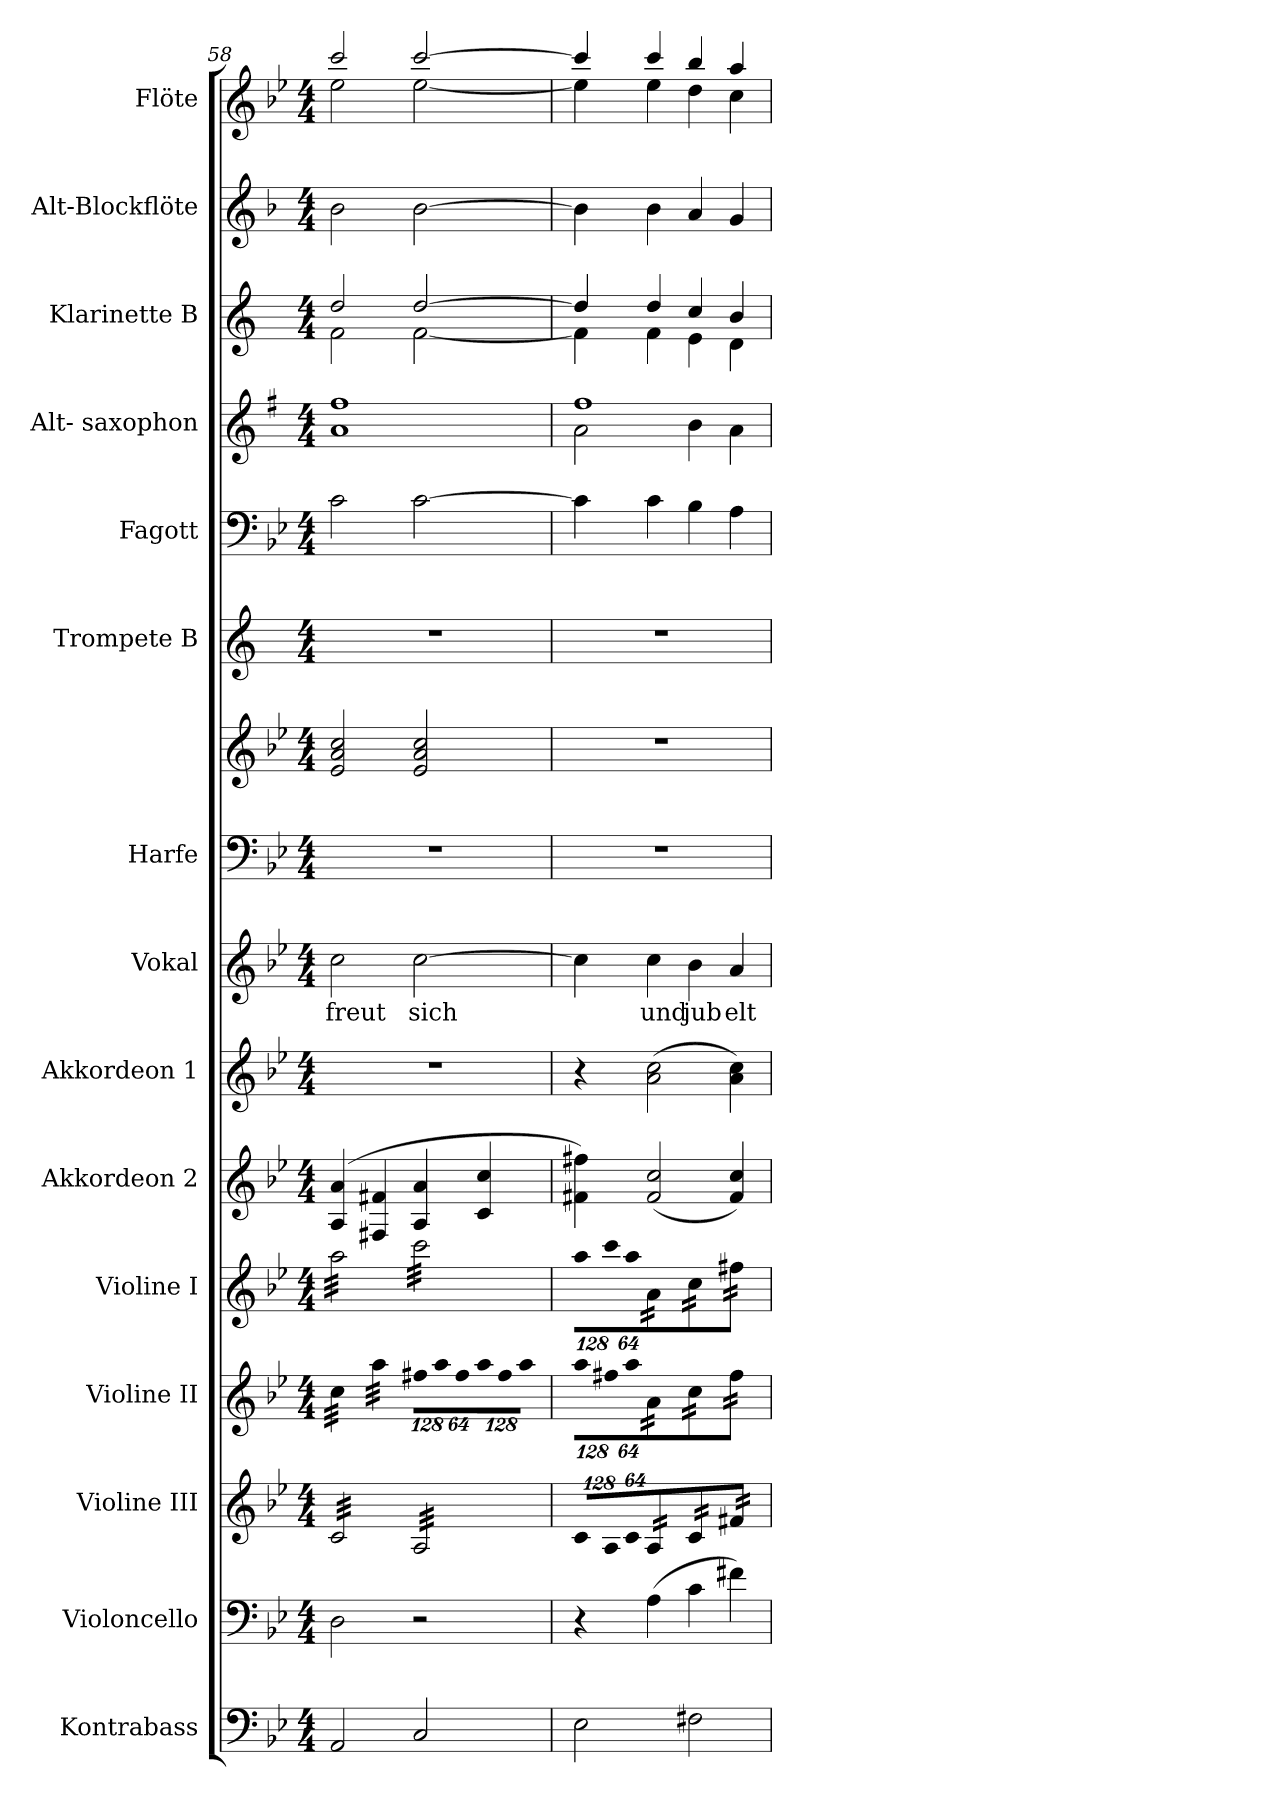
**kern	**kern	**kern	**kern	**kern	**kern	**kern	**kern	**text	**kern	**kern	**kern	**kern	**kern	**kern	**kern	**kern
*part15	*part14	*part13	*part12	*part11	*part10	*part9	*part8	*part8	*part7	*part7	*part6	*part5	*part4	*part3	*part2	*part1
*staff16	*staff15	*staff14	*staff13	*staff12	*staff11	*staff10	*staff9	*staff9	*staff8	*staff7	*staff6	*staff5	*staff4	*staff3	*staff2	*staff1
*I"Kontrabass	*I"Violoncello	*I"Violine III	*I"Violine II	*I"Violine I	*I"Akkordeon 2	*I"Akkordeon 1	*I"Vokal	*	*I"Harfe	*	*I"Trompete B	*I"Fagott	*I"Alt- saxophon	*I"Klarinette B	*I"Alt-Blockflöte	*I"Flöte
*I'Kb.	*I'Vc.	*I'Vln. III	*I'Vln. II	*I'Vln. I	*I'Akk.	*I'Akk.	*I'Vokal	*	*I'Hf.	*	*I'Tpt.	*I'Fgt.	*I'ASax.	*I'Kl.	*	*I'Fl.
!!LO:PB:g=z
*clefF4	*clefF4	*clefG2	*clefG2	*clefG2	*clefG2	*clefG2	*clefG2	*	*clefF4	*clefG2	*clefG2	*clefF4	*clefG2	*clefG2	*clefG2	*clefG2
*ITrd7c12	*	*	*	*	*	*	*	*	*	*	*ITrd1c2	*	*ITrd5c9	*ITrd1c2	*ITrd-3c-5	*
*k[b-e-]	*k[b-e-]	*k[b-e-]	*k[b-e-]	*k[b-e-]	*k[b-e-]	*k[b-e-]	*k[b-e-]	*	*k[b-e-]	*k[b-e-]	*k[b-e-]	*k[b-e-]	*k[b-e-]	*k[b-e-]	*k[b-e-]	*k[b-e-]
*g:	*g:	*g:	*g:	*g:	*g:	*g:	*g:	*	*g:	*g:	*g:	*g:	*g:	*g:	*g:	*g:
*M4/4	*M4/4	*M4/4	*M4/4	*M4/4	*M4/4	*M4/4	*M4/4	*	*M4/4	*M4/4	*M4/4	*M4/4	*M4/4	*M4/4	*M4/4	*M4/4
=58	=58	=58	=58	=58	=58	=58	=58	=58	=58	=58	=58	=58	=58	=58	=58	=58
!	!	!	!	!	!	!	!	!LO:LY:b:color=#000000	!	!	!	!	!	!	!	!
*	*	*	*	*	*	*	*	*	*	*^	*	*	*	*^	*	*^
*	*	*tremolo	*	*	*	*	*	*	*	*	*	*	*	*	*	*	*	*	*
*	*	*	*tremolo	*	*	*	*	*	*	*	*	*	*	*	*	*	*	*	*
*	*	*	*	*tremolo	*	*	*	*	*	*	*	*	*	*	*	*	*	*	*
2AAAi/	2Di\	(32ci/LLL	32cci\LLL	(32aai\LLL	(4Ai/ 4ai	1r	2cci\	freut	1r	2e-i/ 2ai 2cci	2ryy	1r	2ci\	1ci 1ai	2cci/	2e-i\	2ee-i\	2ccci/	2ee-i\
.	.	(32ci/	32cci\	(32aai\	.	.	.	.	.	.	.	.	.	.	.	.	.	.	.
.	.	(32ci/	32cci\	(32aai\	.	.	.	.	.	.	.	.	.	.	.	.	.	.	.
.	.	(32ci/	32cci\	(32aai\	.	.	.	.	.	.	.	.	.	.	.	.	.	.	.
.	.	(32ci/	32cci\	(32aai\	.	.	.	.	.	.	.	.	.	.	.	.	.	.	.
.	.	(32ci/	32cci\	(32aai\	.	.	.	.	.	.	.	.	.	.	.	.	.	.	.
.	.	(32ci/	32cci\	(32aai\	.	.	.	.	.	.	.	.	.	.	.	.	.	.	.
.	.	(32ci/	32cci\JJJ	(32aai\	.	.	.	.	.	.	.	.	.	.	.	.	.	.	.
.	.	(32ci/	32aai\LLL	(32aai\	4F#Xi/ 4f#Xi	.	.	.	.	.	.	.	.	.	.	.	.	.	.
.	.	(32ci/	32aai\	(32aai\	.	.	.	.	.	.	.	.	.	.	.	.	.	.	.
.	.	(32ci/	32aai\	(32aai\	.	.	.	.	.	.	.	.	.	.	.	.	.	.	.
.	.	(32ci/	32aai\	(32aai\	.	.	.	.	.	.	.	.	.	.	.	.	.	.	.
.	.	(32ci/	32aai\	(32aai\	.	.	.	.	.	.	.	.	.	.	.	.	.	.	.
.	.	(32ci/	32aai\	(32aai\	.	.	.	.	.	.	.	.	.	.	.	.	.	.	.
.	.	(32ci/	32aai\	(32aai\	.	.	.	.	.	.	.	.	.	.	.	.	.	.	.
.	.	(32ci/JJJ	32aai\JJJ	(32aai\JJJ	.	.	.	.	.	.	.	.	.	.	.	.	.	.	.
*	*	*	*Xtremolo	*	*	*	*	*	*	*	*	*	*	*	*	*	*	*	*
*	*	*	*Xbrackettup	*	*	*	*	*	*	*	*	*	*	*	*	*	*	*	*
!	!	!	!LO:N:vis=8	!	!	!	!	!	!	!	!	!	!	!	!	!	!	!	!
!	!	!	!	!	!	!	!	!LO:LY:b:color=#000000	!	!	!	!	!	!	!	!	!	!	!
2CCi/	2r	32Ai/)LLL	1024%85ff#Xi\L	32ccci\)LLL	4Ai/ 4ai	.	[>2cci\	sich	.	2e-i/ 2ai 2cci	2ryy	.	[>2ci\	.	[>2cci/	[<2e-i\	[>2ee-i\	[>2ccci/	[<2ee-i\
.	.	32Ai/)	.	32ccci\)	.	.	.	.	.	.	.	.	.	.	.	.	.	.	.
.	.	32Ai/)	.	32ccci\)	.	.	.	.	.	.	.	.	.	.	.	.	.	.	.
!	!	!	!LO:N:vis=8	!	!	!	!	!	!	!	!	!	!	!	!	!	!	!	!
.	.	.	1024%85aai\	.	.	.	.	.	.	.	.	.	.	.	.	.	.	.	.
.	.	32Ai/)	.	32ccci\)	.	.	.	.	.	.	.	.	.	.	.	.	.	.	.
.	.	32Ai/)	.	32ccci\)	.	.	.	.	.	.	.	.	.	.	.	.	.	.	.
.	.	32Ai/)	.	32ccci\)	.	.	.	.	.	.	.	.	.	.	.	.	.	.	.
!	!	!	!LO:N:vis=8	!	!	!	!	!	!	!	!	!	!	!	!	!	!	!	!
.	.	.	512%43ff#i\J	.	.	.	.	.	.	.	.	.	.	.	.	.	.	.	.
.	.	32Ai/)	.	32ccci\)	.	.	.	.	.	.	.	.	.	.	.	.	.	.	.
.	.	32Ai/)	.	32ccci\)	.	.	.	.	.	.	.	.	.	.	.	.	.	.	.
!	!	!	!LO:N:vis=8	!	!	!	!	!	!	!	!	!	!	!	!	!	!	!	!
.	.	32Ai/)	1024%85aai\L	32ccci\)	4ci/ 4cci	.	.	.	.	.	.	.	.	.	.	.	.	.	.
.	.	32Ai/)	.	32ccci\)	.	.	.	.	.	.	.	.	.	.	.	.	.	.	.
.	.	32Ai/)	.	32ccci\)	.	.	.	.	.	.	.	.	.	.	.	.	.	.	.
!	!	!	!LO:N:vis=8	!	!	!	!	!	!	!	!	!	!	!	!	!	!	!	!
.	.	.	1024%85ff#i\	.	.	.	.	.	.	.	.	.	.	.	.	.	.	.	.
.	.	32Ai/)	.	32ccci\)	.	.	.	.	.	.	.	.	.	.	.	.	.	.	.
.	.	32Ai/)	.	32ccci\)	.	.	.	.	.	.	.	.	.	.	.	.	.	.	.
.	.	32Ai/)	.	32ccci\)	.	.	.	.	.	.	.	.	.	.	.	.	.	.	.
!	!	!	!LO:N:vis=8	!	!	!	!	!	!	!	!	!	!	!	!	!	!	!	!
.	.	.	512%43aai\J	.	.	.	.	.	.	.	.	.	.	.	.	.	.	.	.
.	.	32Ai/)	.	32ccci\)	.	.	.	.	.	.	.	.	.	.	.	.	.	.	.
.	.	32Ai/)JJJ	.	32ccci\)JJJ	.	.	.	.	.	.	.	.	.	.	.	.	.	.	.
*	*	*	*	*Xtremolo	*	*	*	*	*	*	*	*	*	*	*	*	*	*	*
*	*	*Xtremolo	*	*	*	*	*	*	*	*	*	*	*	*	*	*	*	*	*
*	*	*	*	*	*	*	*	*	*	*v	*v	*	*	*	*	*	*	*	*
=59	=59	=59	=59	=59	=59	=59	=59	=59	=59	=59	=59	=59	=59	=59	=59	=59	=59	=59
*	*	*Xbrackettup	*	*	*	*	*	*	*	*	*	*	*	*	*	*	*	*
!	!	!LO:N:vis=8	!LO:N:vis=8	!	!	!	!	!	!	!	!	!	!	!	!	!	!	!
*	*	*	*	*Xbrackettup	*	*	*	*	*	*	*	*	*	*	*	*	*	*
!	!	!	!	!LO:N:vis=8	!	!	!	!	!	!	!	!	!	!	!	!	!	!
*	*	*	*	*	*	*	*	*	*	*	*	*	*^	*	*	*	*	*
2EE-i\	4r	1024%85ci/L	1024%85aai\L	1024%85aai\L	4f#Xi\ 4ff#Xi)	4r	4cci\]	.	1r	1r	1r	4ci\]	1ai	2ci\	4cci/]	4e-i\]	4ee-i\]	4ccci/]	4ee-i\]
!	!	!LO:N:vis=8	!LO:N:vis=8	!LO:N:vis=8	!	!	!	!	!	!	!	!	!	!	!	!	!	!	!
.	.	1024%85Ai/	1024%85ff#Xi\	1024%85ccci\	.	.	.	.	.	.	.	.	.	.	.	.	.	.	.
!	!	!LO:N:vis=8	!LO:N:vis=8	!LO:N:vis=8	!	!	!	!	!	!	!	!	!	!	!	!	!	!	!
.	.	512%43ci/J	512%43aai\J	512%43aai\J	.	.	.	.	.	.	.	.	.	.	.	.	.	.	.
!	!	!	!	!	!	!	!	!LO:LY:b:color=#000000	!	!	!	!	!	!	!	!	!	!	!
*	*	*tremolo	*	*	*	*	*	*	*	*	*	*	*	*	*	*	*	*	*
*	*	*	*tremolo	*	*	*	*	*	*	*	*	*	*	*	*	*	*	*	*
*	*	*	*	*tremolo	*	*	*	*	*	*	*	*	*	*	*	*	*	*	*
.	(4Ai\	(16Ai/LL	(16ai/LL	(16ai/LL	(2f#i/ 2cci	(2ai\ 2cci	4cci\	und	.	.	.	4ci\	.	.	4cci/	4e-i\	4ee-i\	4ccci/	4ee-i\
.	.	(16Ai/	(16ai/	(16ai/	.	.	.	.	.	.	.	.	.	.	.	.	.	.	.
.	.	(16Ai/	(16ai/	(16ai/	.	.	.	.	.	.	.	.	.	.	.	.	.	.	.
.	.	(16Ai/JJ	(16ai/JJ	(16ai/JJ	.	.	.	.	.	.	.	.	.	.	.	.	.	.	.
!	!	!	!	!	!	!	!	!LO:LY:b:color=#000000	!	!	!	!	!	!	!	!	!	!	!
2FF#Xi\	4ci\	16ci/LL	16cci\LL	16cci\LL	.	.	4b-i\	jub	.	.	.	4B-i\	.	4di\	4b-i/	4di\	4ddi/	4bb-i/	4ddi\
.	.	16ci/	16cci\	16cci\	.	.	.	.	.	.	.	.	.	.	.	.	.	.	.
.	.	16ci/	16cci\	16cci\	.	.	.	.	.	.	.	.	.	.	.	.	.	.	.
.	.	16ci/JJ	16cci\JJ	16cci\JJ	.	.	.	.	.	.	.	.	.	.	.	.	.	.	.
!	!	!	!	!	!	!	!	!LO:LY:b:color=#000000	!	!	!	!	!	!	!	!	!	!	!
.	4f#Xi\)	16f#Xi/)LL	16ff#i\)LL	16ff#Xi\)LL	4f#i/ 4cci)	4ai\ 4cci)	4ai/	elt	.	.	.	4Ai\	.	4ci\	4ai/	4ci\	4cci/	4aai/	4cci\
.	.	16f#Xi/)	16ff#i\)	16ff#Xi\)	.	.	.	.	.	.	.	.	.	.	.	.	.	.	.
.	.	16f#Xi/)	16ff#i\)	16ff#Xi\)	.	.	.	.	.	.	.	.	.	.	.	.	.	.	.
.	.	16f#Xi/)JJ	16ff#i\)JJ	16ff#Xi\)JJ	.	.	.	.	.	.	.	.	.	.	.	.	.	.	.
*	*	*	*	*Xtremolo	*	*	*	*	*	*	*	*	*	*	*	*	*	*	*
*	*	*	*Xtremolo	*	*	*	*	*	*	*	*	*	*	*	*	*	*	*	*
*	*	*Xtremolo	*	*	*	*	*	*	*	*	*	*	*	*	*	*	*	*	*
*	*	*	*	*	*	*	*	*	*	*	*	*	*v	*v	*	*	*	*v	*v
*	*	*	*	*	*	*	*	*	*	*	*	*	*	*v	*v	*	*
=	=	=	=	=	=	=	=	=	=	=	=	=	=	=	=	=
*-	*-	*-	*-	*-	*-	*-	*-	*-	*-	*-	*-	*-	*-	*-	*-	*-
